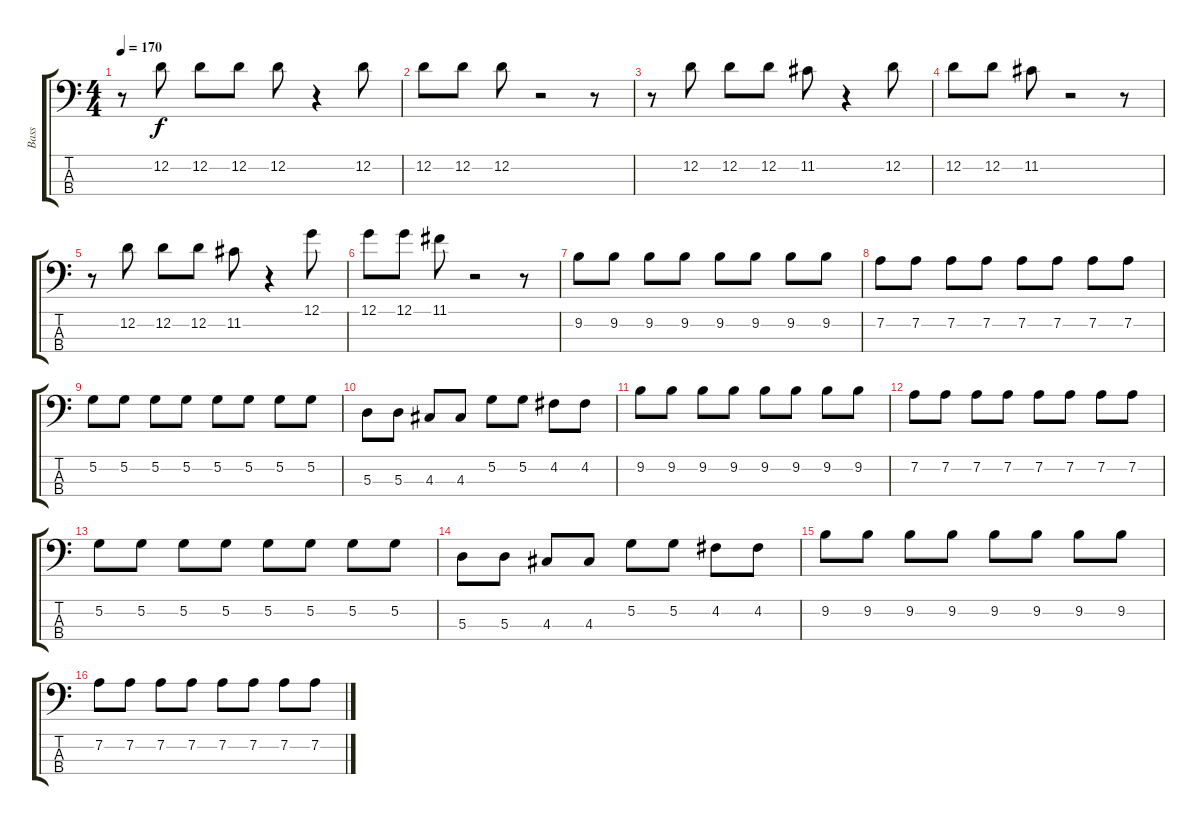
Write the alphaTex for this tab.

\track ("Bass" "Bass") {instrument electricbasspick}
\staff {score tabs}
\tuning (G2 D2 A1 E1) {hide}
\ts (4 4)
\tempo 170
\clef f4
\ks c
r.8{dy f} 12.2.8 12.2.8 12.2.8 12.2.8 r.4 12.2.8 |
12.2.8 12.2.8 12.2.8 r.2 r.8 |
r.8 12.2.8 12.2.8 12.2.8 11.2.8 r.4 12.2.8 |
12.2.8 12.2.8 11.2.8 r.2 r.8 |
r.8 12.2.8 12.2.8 12.2.8 11.2.8 r.4 12.1.8 |
12.1.8 12.1.8 11.1.8 r.2 r.8 |
9.2.8 9.2.8 9.2.8 9.2.8 9.2.8 9.2.8 9.2.8 9.2.8 |
7.2.8 7.2.8 7.2.8 7.2.8 7.2.8 7.2.8 7.2.8 7.2.8 |
5.2.8 5.2.8 5.2.8 5.2.8 5.2.8 5.2.8 5.2.8 5.2.8 |
5.3.8 5.3.8 4.3.8 4.3.8 5.2.8 5.2.8 4.2.8 4.2.8 |
9.2.8 9.2.8 9.2.8 9.2.8 9.2.8 9.2.8 9.2.8 9.2.8 |
7.2.8 7.2.8 7.2.8 7.2.8 7.2.8 7.2.8 7.2.8 7.2.8 |
5.2.8 5.2.8 5.2.8 5.2.8 5.2.8 5.2.8 5.2.8 5.2.8 |
5.3.8 5.3.8 4.3.8 4.3.8 5.2.8 5.2.8 4.2.8 4.2.8 |
9.2.8 9.2.8 9.2.8 9.2.8 9.2.8 9.2.8 9.2.8 9.2.8 |
7.2.8 7.2.8 7.2.8 7.2.8 7.2.8 7.2.8 7.2.8 7.2.8
